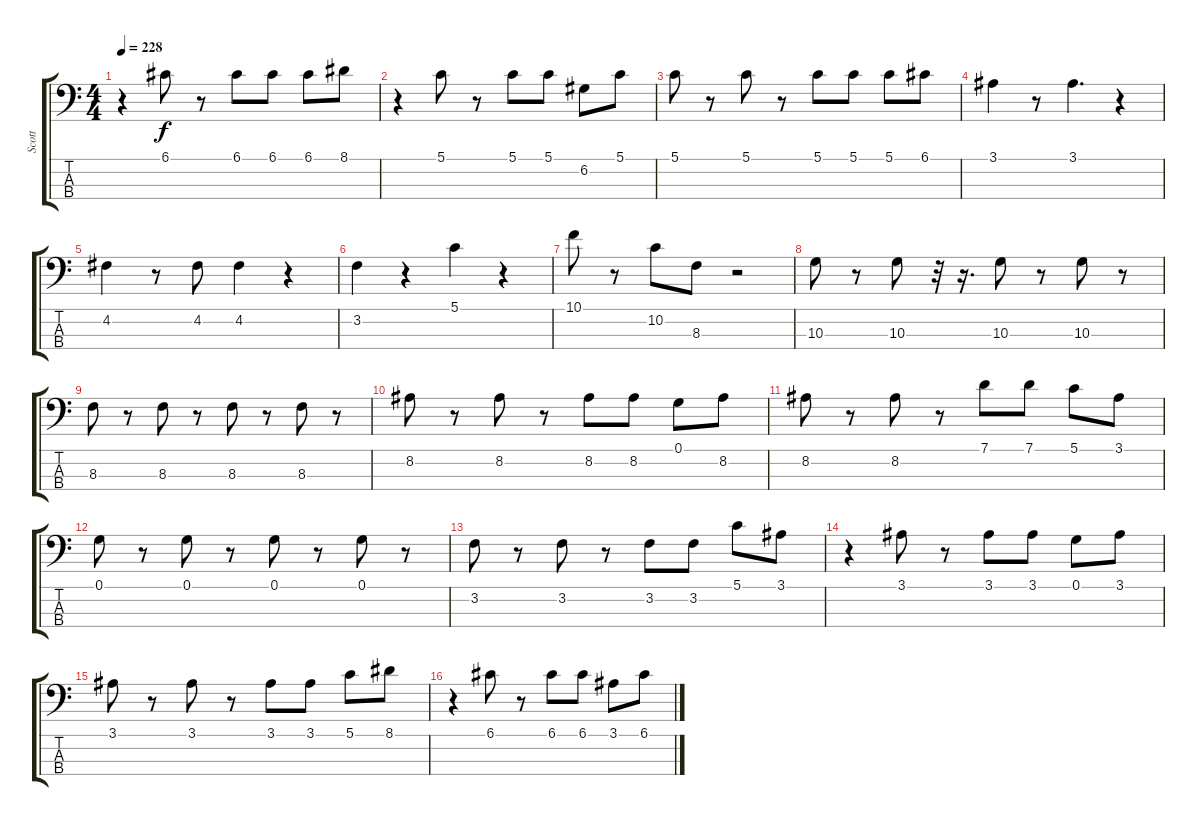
\track ("Scott" "Scott") {instrument electricbassfinger}
\staff {score tabs}
\tuning (G2 D2 A1 E1) {hide}
\ts (4 4)
\tempo 228
\clef f4
\ks c
r.4{dy f} 6.1.8 r.8 6.1.8 6.1.8 6.1.8 8.1.8 |
r.4 5.1.8 r.8 5.1.8 5.1.8 6.2.8 5.1.8 |
5.1.8 r.8 5.1.8 r.8 5.1.8 5.1.8 5.1.8 6.1.8 |
3.1.4 r.8 3.1.4{d} r.4 |
4.2.4 r.8 4.2.8 4.2.4 r.4 |
3.2.4 r.4 5.1.4 r.4 |
10.1.8 r.8 10.2.8 8.3.8 r.2 |
10.3.8 r.8 10.3.8 r.32 r.16{d} 10.3.8 r.8 10.3.8 r.8 |
8.3.8 r.8 8.3.8 r.8 8.3.8 r.8 8.3.8 r.8 |
8.2.8 r.8 8.2.8 r.8 8.2.8 8.2.8 0.1.8 8.2.8 |
8.2.8 r.8 8.2.8 r.8 7.1.8 7.1.8 5.1.8 3.1.8 |
0.1.8 r.8 0.1.8 r.8 0.1.8 r.8 0.1.8 r.8 |
3.2.8 r.8 3.2.8 r.8 3.2.8 3.2.8 5.1.8 3.1.8 |
r.4 3.1.8 r.8 3.1.8 3.1.8 0.1.8 3.1.8 |
3.1.8 r.8 3.1.8 r.8 3.1.8 3.1.8 5.1.8 8.1.8 |
r.4 6.1.8 r.8 6.1.8 6.1.8 3.1.8 6.1.8
